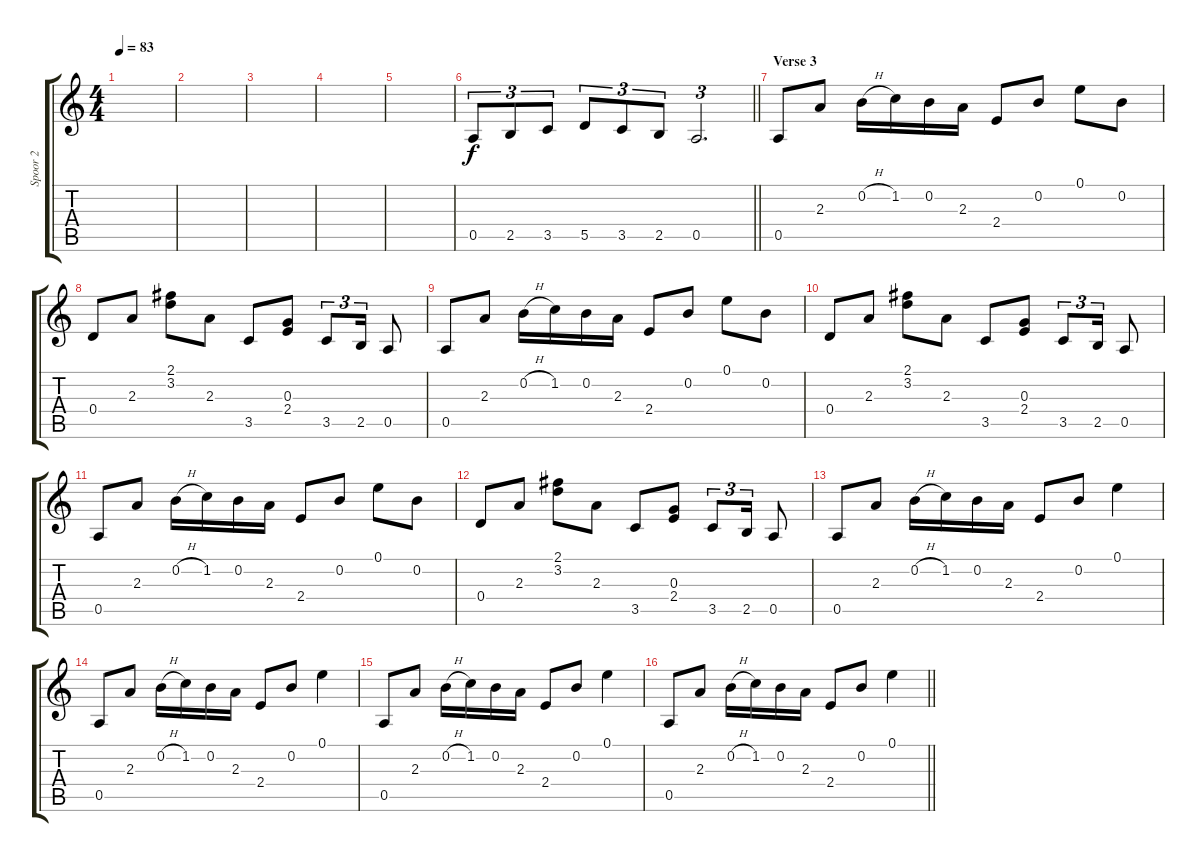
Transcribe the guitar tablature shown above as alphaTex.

\track ("Spoor 2" "Spoor 2") {instrument acousticguitarsteel}
\staff {score tabs}
\tuning (E4 B3 G3 D3 A2 E2) {hide}
\ts (4 4)
\tempo 83
\clef g2
\ks c
|
|
|
|
|
\barLineRight lightlight
0.5.8{tu (3 2)} 2.5.8{tu (3 2)} 3.5.8{tu (3 2)} 5.5.8{tu (3 2)} 3.5.8{tu (3 2)} 2.5.8{tu (3 2)} 0.5.2{d tu (3 2)} |
\section ("" "Verse 3")
0.5.8 2.3.8 0.2{h}.16 1.2.16 0.2.16 2.3.16 2.4.8 0.2.8 0.1.8 0.2.8 |
0.4.8 2.3.8 (2.1 3.2).8 2.3.8 3.5.8 (0.3 2.4).8 3.5.8{tu (3 2)} 2.5.16{tu (3 2)} 0.5.8 |
0.5.8 2.3.8 0.2{h}.16 1.2.16 0.2.16 2.3.16 2.4.8 0.2.8 0.1.8 0.2.8 |
0.4.8 2.3.8 (2.1 3.2).8 2.3.8 3.5.8 (0.3 2.4).8 3.5.8{tu (3 2)} 2.5.16{tu (3 2)} 0.5.8 |
0.5.8 2.3.8 0.2{h}.16 1.2.16 0.2.16 2.3.16 2.4.8 0.2.8 0.1.8 0.2.8 |
0.4.8 2.3.8 (2.1 3.2).8 2.3.8 3.5.8 (0.3 2.4).8 3.5.8{tu (3 2)} 2.5.16{tu (3 2)} 0.5.8 |
0.5.8 2.3.8 0.2{h}.16 1.2.16 0.2.16 2.3.16 2.4.8 0.2.8 0.1.4 |
0.5.8 2.3.8 0.2{h}.16 1.2.16 0.2.16 2.3.16 2.4.8 0.2.8 0.1.4 |
0.5.8 2.3.8 0.2{h}.16 1.2.16 0.2.16 2.3.16 2.4.8 0.2.8 0.1.4 |
\barLineRight lightlight
0.5.8 2.3.8 0.2{h}.16 1.2.16 0.2.16 2.3.16 2.4.8 0.2.8 0.1.4
